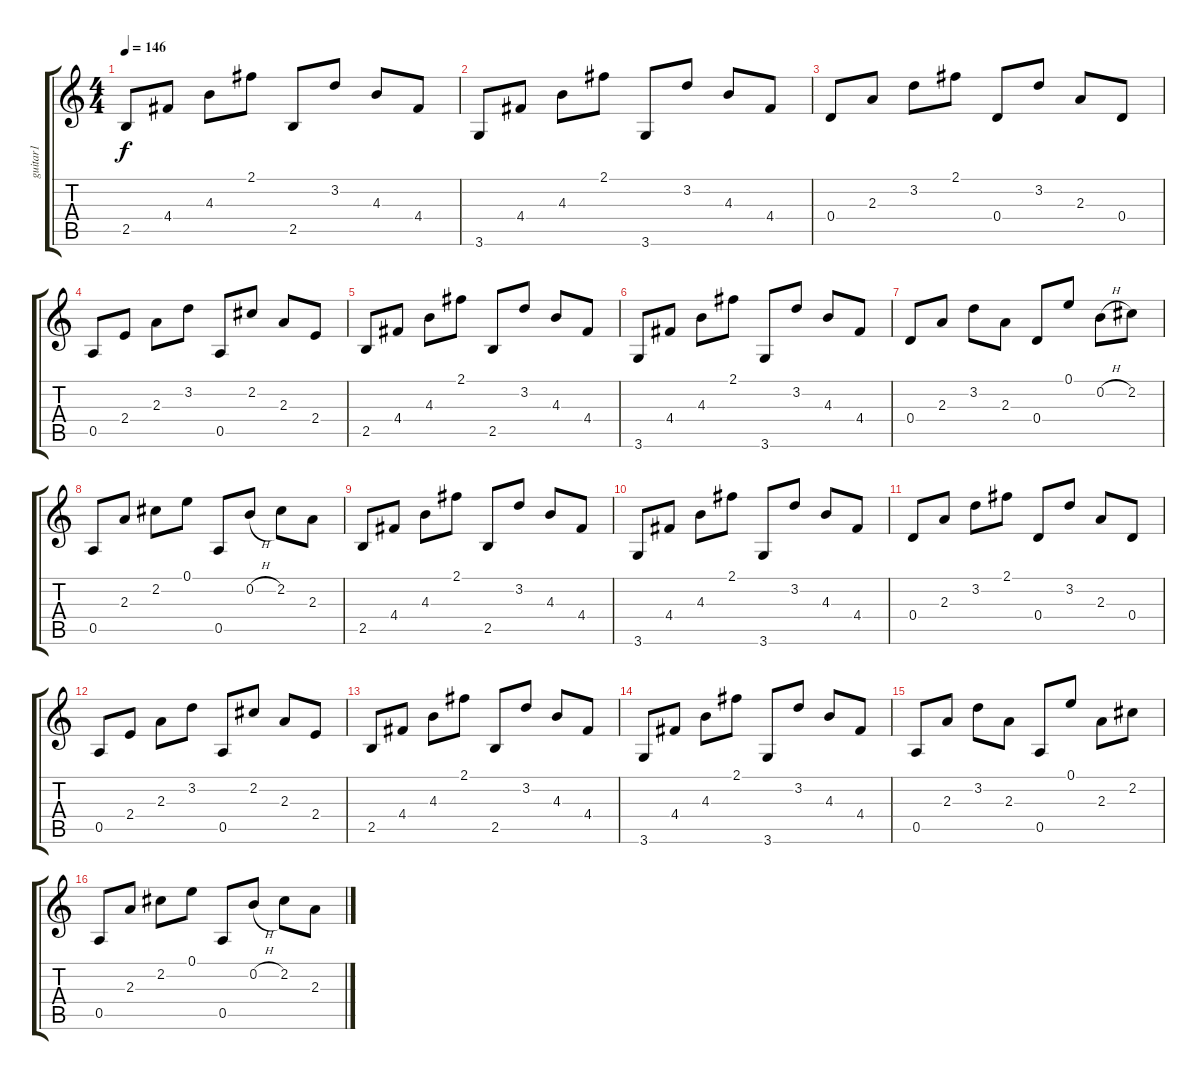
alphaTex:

\track ("guitar1" "guitar1") {instrument acousticguitarsteel}
\staff {score tabs}
\tuning (E4 B3 G3 D3 A2 E2) {hide}
\ts (4 4)
\tempo 146
\clef g2
\ks c
2.5.8{dy f} 4.4.8 4.3.8 2.1.8 2.5.8 3.2.8 4.3.8 4.4.8 |
3.6.8 4.4.8 4.3.8 2.1.8 3.6.8 3.2.8 4.3.8 4.4.8 |
0.4.8 2.3.8 3.2.8 2.1.8 0.4.8 3.2.8 2.3.8 0.4.8 |
0.5.8 2.4.8 2.3.8 3.2.8 0.5.8 2.2.8 2.3.8 2.4.8 |
2.5.8 4.4.8 4.3.8 2.1.8 2.5.8 3.2.8 4.3.8 4.4.8 |
3.6.8 4.4.8 4.3.8 2.1.8 3.6.8 3.2.8 4.3.8 4.4.8 |
0.4.8 2.3.8 3.2.8 2.3.8 0.4.8 0.1.8 0.2{h}.8 2.2.8 |
0.5.8 2.3.8 2.2.8 0.1.8 0.5.8 0.2{h}.8 2.2.8 2.3.8 |
2.5.8 4.4.8 4.3.8 2.1.8 2.5.8 3.2.8 4.3.8 4.4.8 |
3.6.8 4.4.8 4.3.8 2.1.8 3.6.8 3.2.8 4.3.8 4.4.8 |
0.4.8 2.3.8 3.2.8 2.1.8 0.4.8 3.2.8 2.3.8 0.4.8 |
0.5.8 2.4.8 2.3.8 3.2.8 0.5.8 2.2.8 2.3.8 2.4.8 |
2.5.8 4.4.8 4.3.8 2.1.8 2.5.8 3.2.8 4.3.8 4.4.8 |
3.6.8 4.4.8 4.3.8 2.1.8 3.6.8 3.2.8 4.3.8 4.4.8 |
0.5.8 2.3.8 3.2.8 2.3.8 0.5.8 0.1.8 2.3.8 2.2.8 |
0.5.8 2.3.8 2.2.8 0.1.8 0.5.8 0.2{h}.8 2.2.8 2.3.8
